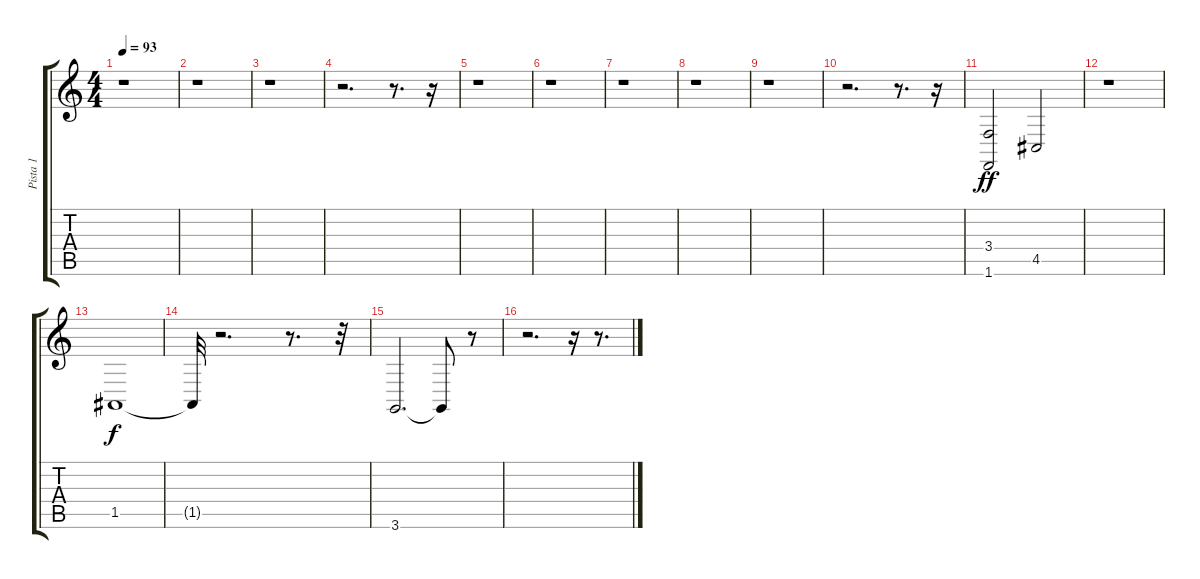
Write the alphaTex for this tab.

\track ("Pista 1" "Pista 1") {instrument brightacousticpiano}
\staff {score tabs}
\tuning (E4 B3 G3 D3 A2 E2) {hide}
\ts (4 4)
\tempo 93
\clef g2
\ks c
r.1{dy f} |
r.1 |
r.1 |
r.2{d} r.8{d} r.16 |
r.1 |
r.1 |
r.1 |
r.1 |
r.1 |
r.2{d} r.8{d} r.16 |
(3.4 1.6).2{dy ff} 4.5.2 |
r.1 |
1.5.1{dy f} |
1.5{t}.32 r.2{d} r.8{d} r.32 |
3.6.2{d} 3.6{t}.8 r.8 |
r.2{d balance 8} r.16 r.8{d}
